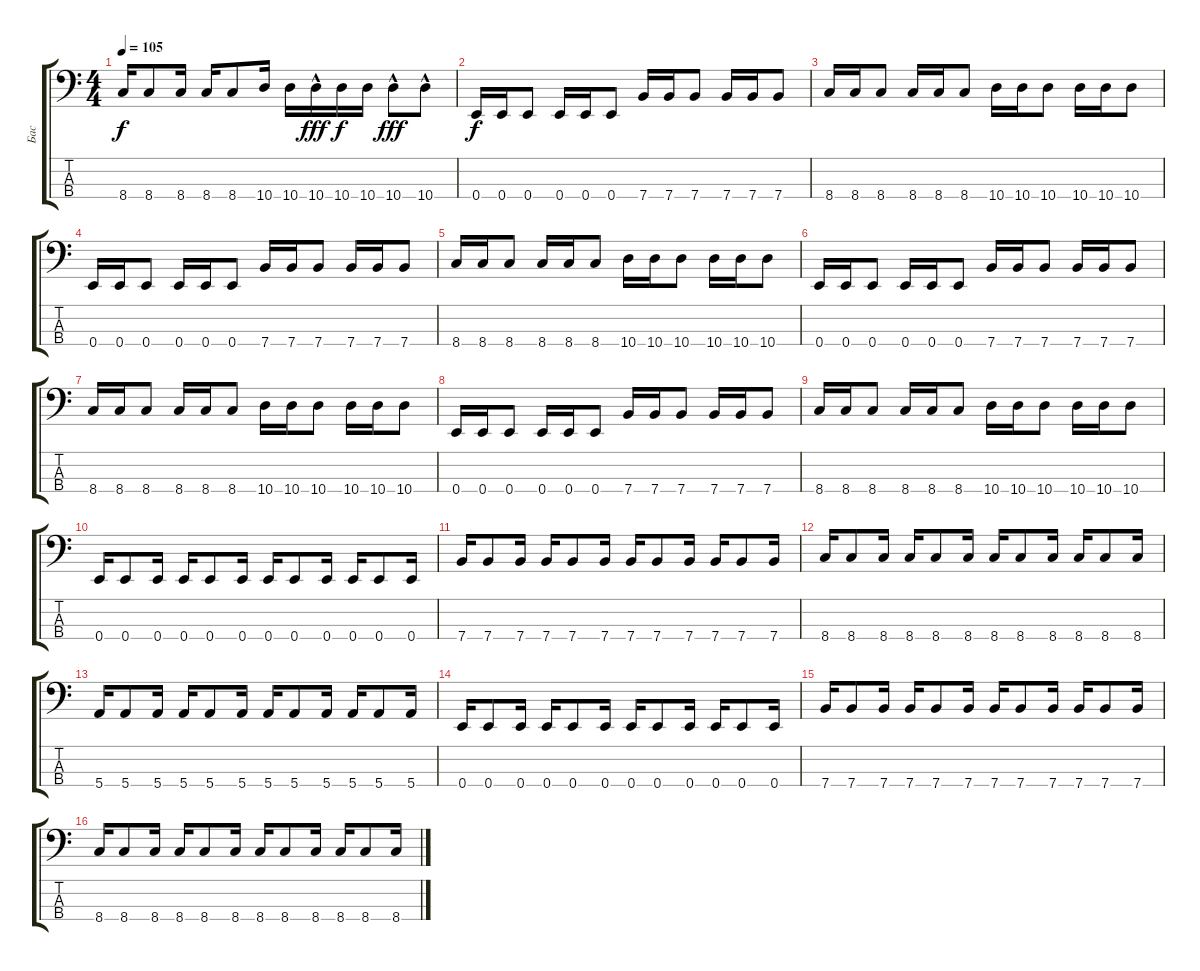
\track ("Бас" "Бас") {instrument electricbassfinger}
\staff {score tabs}
\tuning (G2 D2 A1 E1) {hide}
\ts (4 4)
\tempo 105
\clef f4
\ks c
8.4.16{dy f} 8.4.8 8.4.16 8.4.16 8.4.8 10.4.16 10.4.16 10.4{hac}.16{dy fff} 10.4.16{dy f} 10.4.16 10.4{hac}.8{dy fff} 10.4{hac}.8 |
0.4.16{dy f} 0.4.16 0.4.8 0.4.16 0.4.16 0.4.8 7.4.16 7.4.16 7.4.8 7.4.16 7.4.16 7.4.8 |
8.4.16 8.4.16 8.4.8 8.4.16 8.4.16 8.4.8 10.4.16 10.4.16 10.4.8 10.4.16 10.4.16 10.4.8 |
0.4.16 0.4.16 0.4.8 0.4.16 0.4.16 0.4.8 7.4.16 7.4.16 7.4.8 7.4.16 7.4.16 7.4.8 |
8.4.16 8.4.16 8.4.8 8.4.16 8.4.16 8.4.8 10.4.16 10.4.16 10.4.8 10.4.16 10.4.16 10.4.8 |
0.4.16 0.4.16 0.4.8 0.4.16 0.4.16 0.4.8 7.4.16 7.4.16 7.4.8 7.4.16 7.4.16 7.4.8 |
8.4.16 8.4.16 8.4.8 8.4.16 8.4.16 8.4.8 10.4.16 10.4.16 10.4.8 10.4.16 10.4.16 10.4.8 |
0.4.16 0.4.16 0.4.8 0.4.16 0.4.16 0.4.8 7.4.16 7.4.16 7.4.8 7.4.16 7.4.16 7.4.8 |
8.4.16 8.4.16 8.4.8 8.4.16 8.4.16 8.4.8 10.4.16 10.4.16 10.4.8 10.4.16 10.4.16 10.4.8 |
0.4.16 0.4.8 0.4.16 0.4.16 0.4.8 0.4.16 0.4.16 0.4.8 0.4.16 0.4.16 0.4.8 0.4.16 |
7.4.16 7.4.8 7.4.16 7.4.16 7.4.8 7.4.16 7.4.16 7.4.8 7.4.16 7.4.16 7.4.8 7.4.16 |
8.4.16 8.4.8 8.4.16 8.4.16 8.4.8 8.4.16 8.4.16 8.4.8 8.4.16 8.4.16 8.4.8 8.4.16 |
5.4.16 5.4.8 5.4.16 5.4.16 5.4.8 5.4.16 5.4.16 5.4.8 5.4.16 5.4.16 5.4.8 5.4.16 |
0.4.16 0.4.8 0.4.16 0.4.16 0.4.8 0.4.16 0.4.16 0.4.8 0.4.16 0.4.16 0.4.8 0.4.16 |
7.4.16 7.4.8 7.4.16 7.4.16 7.4.8 7.4.16 7.4.16 7.4.8 7.4.16 7.4.16 7.4.8 7.4.16 |
8.4.16 8.4.8 8.4.16 8.4.16 8.4.8 8.4.16 8.4.16 8.4.8 8.4.16 8.4.16 8.4.8 8.4.16
